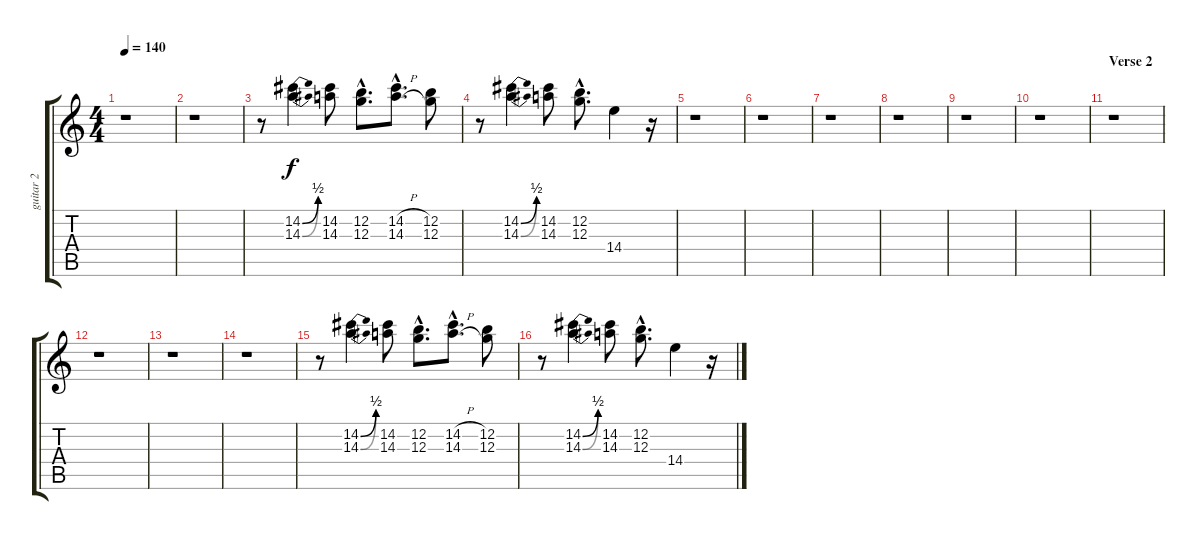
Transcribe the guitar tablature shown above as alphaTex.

\track ("guitar 2" "guitar 2") {instrument distortionguitar}
\staff {score tabs}
\tuning (E4 B3 G3 D3 A2 E2) {hide}
\ts (4 4)
\tempo 140
\clef g2
\ks c
r.1{dy f} |
r.1 |
r.8 (14.2{be (bend 0 0 60 2)} 14.3{be (bend 0 0 60 2)}).4 (14.2 14.3).8 (12.2{hac} 12.3{hac}).8{d} (14.2{h hac} 14.3{h hac}).8{d} (12.2 12.3).8 |
r.8 (14.2{be (bend 0 0 60 2)} 14.3{be (bend 0 0 60 2)}).4 (14.2 14.3).8 (12.2{hac} 12.3{hac}).8{d} 14.4.4 r.16 |
r.1 |
r.1 |
r.1 |
r.1 |
r.1 |
r.1 |
\section ("" "Verse 2")
r.1 |
r.1 |
r.1 |
r.1 |
r.8 (14.2{be (bend 0 0 60 2)} 14.3{be (bend 0 0 60 2)}).4 (14.2 14.3).8 (12.2{hac} 12.3{hac}).8{d} (14.2{h hac} 14.3{h hac}).8{d} (12.2 12.3).8 |
r.8 (14.2{be (bend 0 0 60 2)} 14.3{be (bend 0 0 60 2)}).4 (14.2 14.3).8 (12.2{hac} 12.3{hac}).8{d} 14.4.4 r.16
